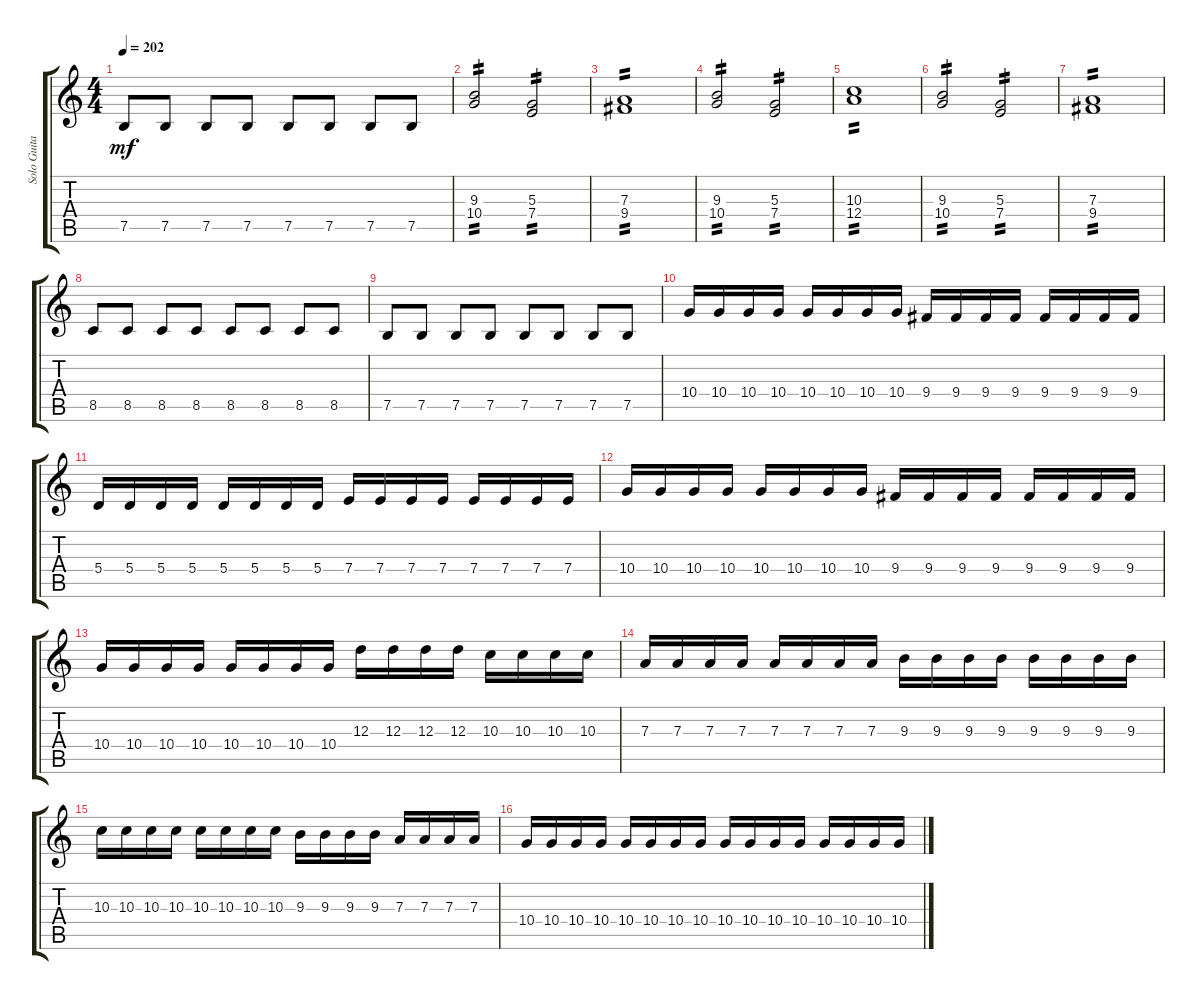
\track ("Solo Guitar" "Solo Guita") {instrument distortionguitar}
\staff {score tabs}
\tuning (B3 Gb3 D3 A2 E2 B1) {hide}
\ts (4 4)
\tempo 202
\clef g2
\ks c
7.5.8{dy mf} 7.5.8 7.5.8 7.5.8 7.5.8 7.5.8 7.5.8 7.5.8 |
(9.3 10.4).2{tp 2} (5.3 7.4).2{tp 2} |
(7.3 9.4).1{tp 2} |
(9.3 10.4).2{tp 2} (5.3 7.4).2{tp 2} |
(10.3 12.4).1{tp 2} |
(9.3 10.4).2{tp 2} (5.3 7.4).2{tp 2} |
(7.3 9.4).1{tp 2} |
8.5.8 8.5.8 8.5.8 8.5.8 8.5.8 8.5.8 8.5.8 8.5.8 |
7.5.8 7.5.8 7.5.8 7.5.8 7.5.8 7.5.8 7.5.8 7.5.8 |
10.4.16 10.4.16 10.4.16 10.4.16 10.4.16 10.4.16 10.4.16 10.4.16 9.4.16 9.4.16 9.4.16 9.4.16 9.4.16 9.4.16 9.4.16 9.4.16 |
5.4.16 5.4.16 5.4.16 5.4.16 5.4.16 5.4.16 5.4.16 5.4.16 7.4.16 7.4.16 7.4.16 7.4.16 7.4.16 7.4.16 7.4.16 7.4.16 |
10.4.16 10.4.16 10.4.16 10.4.16 10.4.16 10.4.16 10.4.16 10.4.16 9.4.16 9.4.16 9.4.16 9.4.16 9.4.16 9.4.16 9.4.16 9.4.16 |
10.4.16 10.4.16 10.4.16 10.4.16 10.4.16 10.4.16 10.4.16 10.4.16 12.3.16 12.3.16 12.3.16 12.3.16 10.3.16 10.3.16 10.3.16 10.3.16 |
7.3.16 7.3.16 7.3.16 7.3.16 7.3.16 7.3.16 7.3.16 7.3.16 9.3.16 9.3.16 9.3.16 9.3.16 9.3.16 9.3.16 9.3.16 9.3.16 |
10.3.16 10.3.16 10.3.16 10.3.16 10.3.16 10.3.16 10.3.16 10.3.16 9.3.16 9.3.16 9.3.16 9.3.16 7.3.16 7.3.16 7.3.16 7.3.16 |
10.4.16 10.4.16 10.4.16 10.4.16 10.4.16 10.4.16 10.4.16 10.4.16 10.4.16 10.4.16 10.4.16 10.4.16 10.4.16 10.4.16 10.4.16 10.4.16
